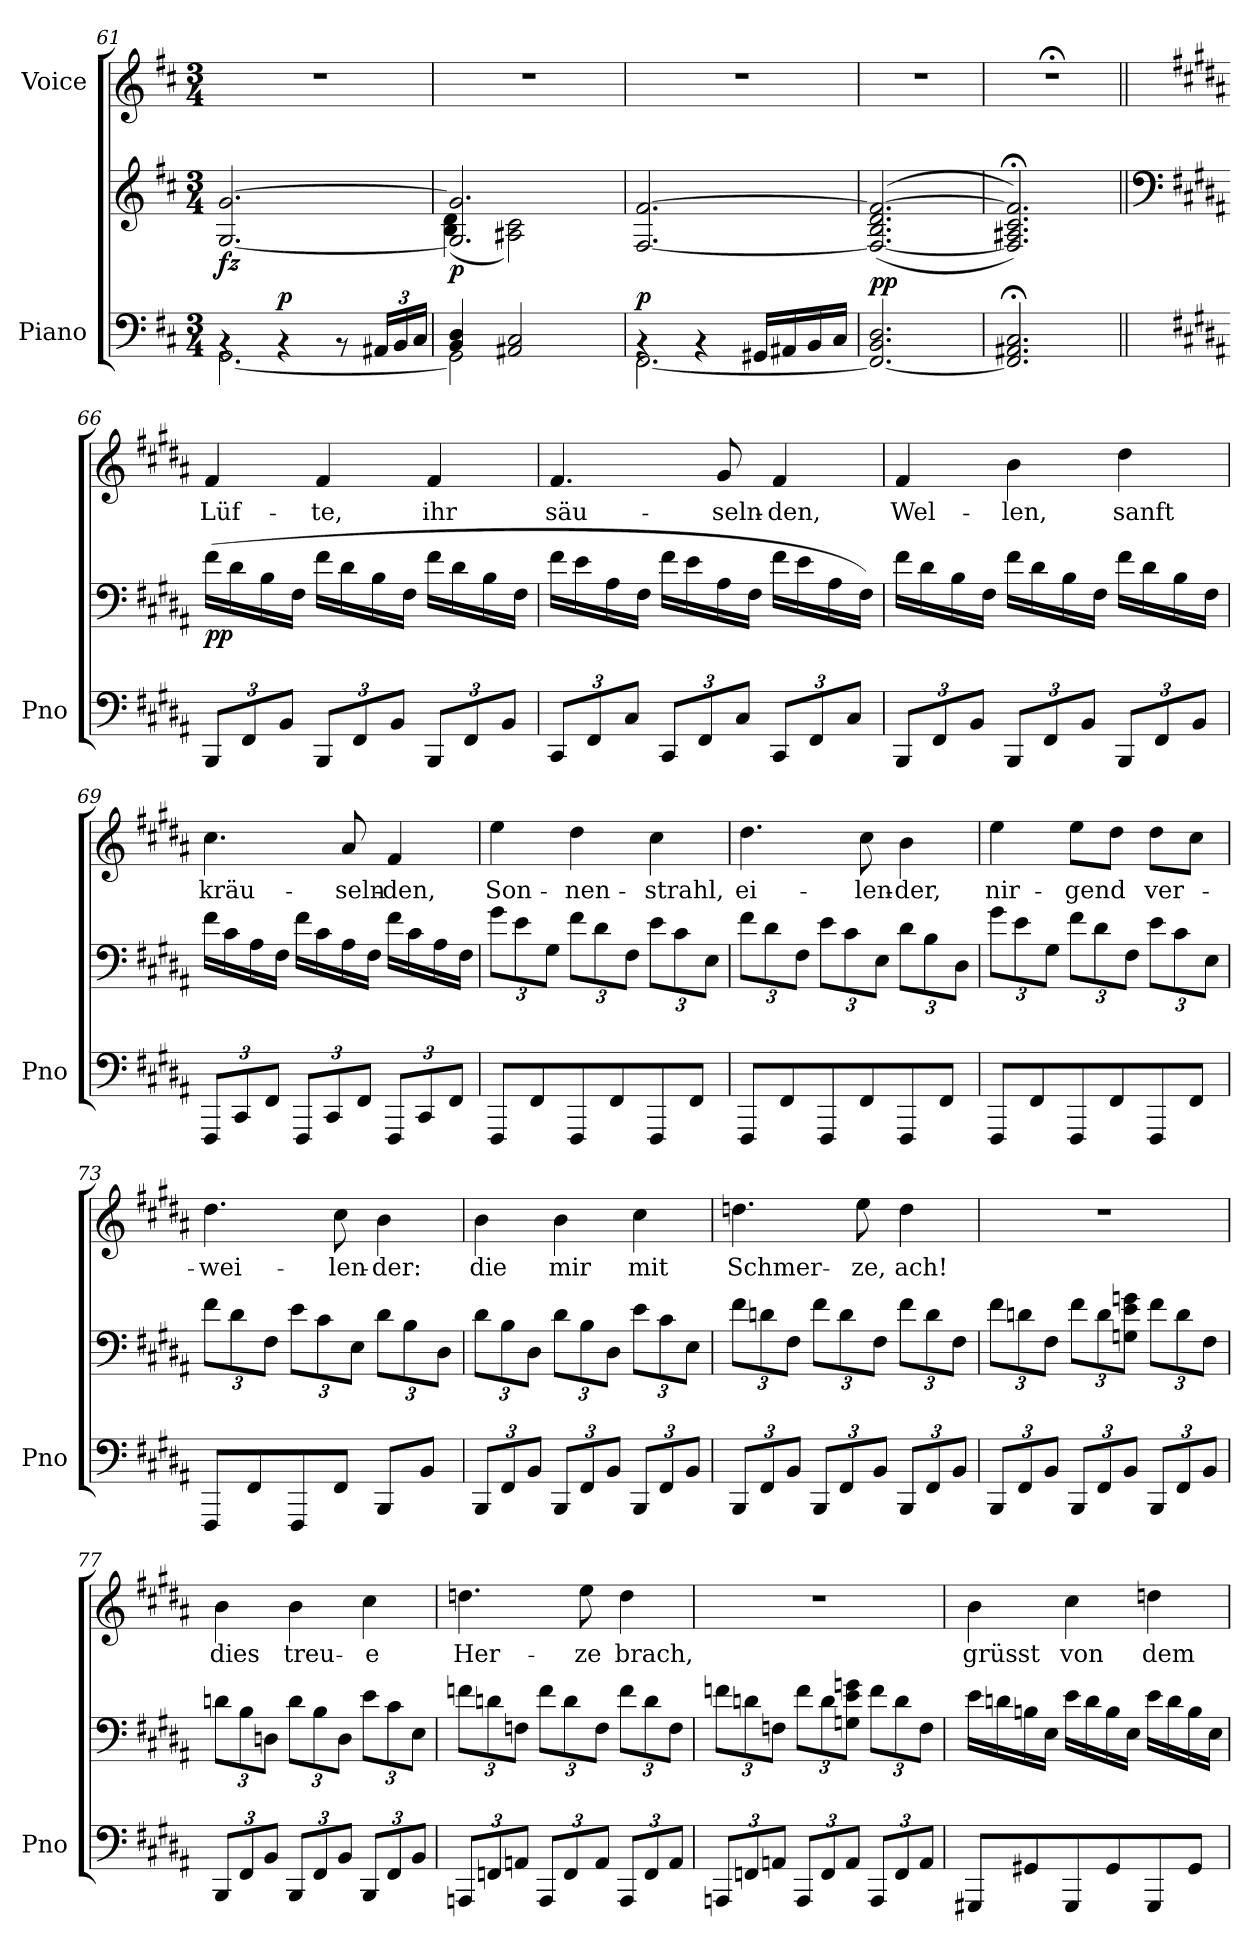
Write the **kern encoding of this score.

**kern	**kern	**dynam	**kern	**text
*part2	*part2	*part2	*part1	*part1
*staff3	*staff2	*staff2/3	*staff1	*staff1
*I"Piano	*	*	*I"Voice	*
*I'Pno	*	*	*	*
*clefF4	*clefG2	*	*clefG2	*
*k[f#c#]	*k[f#c#]	*	*k[f#c#]	*
*M3/4	*M3/4	*	*M3/4	*
=61	=61	=61	=61	=61
*^	*	*	*	*
!	!	!	!LO:DY:b	!	!
4rBB	[2.GG\	[2.G/ [2.g/	fz	2.r	.
!	!	!	!LO:DY:a=2	!	!
4rBB	.	.	p	.	.
8rBB	.	.	.	.	.
*Xbrackettup	*	*	*	*	*
24AA#X/LL	.	.	.	.	.
24BB/	.	.	.	.	.
24C#/JJ	.	.	.	.	.
=62	=62	=62	=62	=62	=62
*	*	*^	*	*	*
!	!	!	!	!LO:DY:b	!	!
4BB/ 4D/	2GG\]	2.G/] 2.g/]	(<4B\ 4d\	p	2.r	.
2AA#X/ 2C#/	.	.	2A#X\ 2c#\)	.	.	.
.	4ryy	.	.	.	.	.
*	*	*v	*v	*	*	*
=63	=63	=63	=63	=63	=63
!	!	!	!LO:DY:a=2	!	!
4rBB	[2.FF#\	[2.F#/ [2.f#/	p	2.r	.
4rBB	.	.	.	.	.
16GG#X/LL	.	.	.	.	.
16AA#X/	.	.	.	.	.
16BB/	.	.	.	.	.
16C#/JJ	.	.	.	.	.
*v	*v	*	*	*	*
=64	=64	=64	=64	=64
!	!	!LO:DY:a=2	!	!
2.FF#/_ 2.BB/ 2.D/	(>(>2.F#/_ 2.B/ 2.d/ 2.f#/_	pp	2.r	.
=65	=65	=65	=65	=65
2.FF#/];< 2.AA#X/;< 2.C#/;<	2.F#/];< 2.A#X/;< 2.c#/;< 2.f#/];<))	.	2.r;<	.
!!LO:PB:g=z
=66||	=66||	=66||	=66||	=66||
*	*clefF4	*	*	*
*k[f#c#g#d#a#]	*k[f#c#g#d#a#]	*	*k[f#c#g#d#a#]	*
!	!	!LO:DY:b	!	!LO:LY:b
12BBB/L	(>16f#\LL	pp	4f#/	Lüf-
.	16d#\	.	.	.
12FF#/	.	.	.	.
.	16B\	.	.	.
12BB/J	.	.	.	.
.	16F#\JJ	.	.	.
!	!	!	!	!LO:LY:b
12BBB/L	16f#\LL	.	4f#/	-te,
.	16d#\	.	.	.
12FF#/	.	.	.	.
.	16B\	.	.	.
12BB/J	.	.	.	.
.	16F#\JJ	.	.	.
!	!	!	!	!LO:LY:b
12BBB/L	16f#\LL	.	4f#/	ihr
.	16d#\	.	.	.
12FF#/	.	.	.	.
.	16B\	.	.	.
12BB/J	.	.	.	.
.	16F#\JJ	.	.	.
=67	=67	=67	=67	=67
!	!	!	!	!LO:LY:b
12CC#/L	16f#\LL	.	4.f#/	säu-
.	16e\	.	.	.
12FF#/	.	.	.	.
.	16A#\	.	.	.
12C#/J	.	.	.	.
.	16F#\JJ	.	.	.
12CC#/L	16f#\LL	.	.	.
.	16e\	.	.	.
12FF#/	.	.	.	.
!	!	!	!	!LO:LY:b
.	16A#\	.	8g#/	-seln-
12C#/J	.	.	.	.
.	16F#\JJ	.	.	.
!	!	!	!	!LO:LY:b
12CC#/L	16f#\LL	.	4f#/	-den,
.	16e\	.	.	.
12FF#/	.	.	.	.
.	16A#\	.	.	.
12C#/J	.	.	.	.
.	16F#\JJ)	.	.	.
=68	=68	=68	=68	=68
!	!	!	!	!LO:LY:b
12BBB/L	16f#\LL	.	4f#/	Wel-
.	16d#\	.	.	.
12FF#/	.	.	.	.
.	16B\	.	.	.
12BB/J	.	.	.	.
.	16F#\JJ	.	.	.
!	!	!	!	!LO:LY:b
12BBB/L	16f#\LL	.	4b\	-len,
.	16d#\	.	.	.
12FF#/	.	.	.	.
.	16B\	.	.	.
12BB/J	.	.	.	.
.	16F#\JJ	.	.	.
!	!	!	!	!LO:LY:b
12BBB/L	16f#\LL	.	4dd#\	sanft
.	16d#\	.	.	.
12FF#/	.	.	.	.
.	16B\	.	.	.
12BB/J	.	.	.	.
.	16F#\JJ	.	.	.
!!LO:LB:g=z
=69	=69	=69	=69	=69
!	!	!	!	!LO:LY:b
12FFF#/L	16f#\LL	.	4.cc#\	kräu-
.	16c#\	.	.	.
12CC#/	.	.	.	.
.	16A#\	.	.	.
12FF#/J	.	.	.	.
.	16F#\JJ	.	.	.
12FFF#/L	16f#\LL	.	.	.
.	16c#\	.	.	.
12CC#/	.	.	.	.
!	!	!	!	!LO:LY:b
.	16A#\	.	8a#/	-seln-
12FF#/J	.	.	.	.
.	16F#\JJ	.	.	.
!	!	!	!	!LO:LY:b
12FFF#/L	16f#\LL	.	4f#/	-den,
.	16c#\	.	.	.
12CC#/	.	.	.	.
.	16A#\	.	.	.
12FF#/J	.	.	.	.
.	16F#\JJ	.	.	.
!!LO:PB:g=z
=70	=70	=70	=70	=70
*	*Xbrackettup	*	*	*
!	!	!	!	!LO:LY:b
8FFF#/L	12g#\L	.	4ee\	Son-
.	12e\	.	.	.
8FF#/	.	.	.	.
.	12G#\J	.	.	.
!	!	!	!	!LO:LY:b
8FFF#/	12f#\L	.	4dd#\	-nen-
.	12d#\	.	.	.
8FF#/	.	.	.	.
.	12F#\J	.	.	.
!	!	!	!	!LO:LY:b
8FFF#/	12e\L	.	4cc#\	-strahl,
.	12c#\	.	.	.
8FF#/J	.	.	.	.
.	12E\J	.	.	.
=71	=71	=71	=71	=71
!	!	!	!	!LO:LY:b
8FFF#/L	12f#\L	.	4.dd#\	ei-
.	12d#\	.	.	.
8FF#/	.	.	.	.
.	12F#\J	.	.	.
8FFF#/	12e\L	.	.	.
.	12c#\	.	.	.
!	!	!	!	!LO:LY:b
8FF#/	.	.	8cc#\	-len-
.	12E\J	.	.	.
!	!	!	!	!LO:LY:b
8FFF#/	12d#\L	.	4b\	-der,
.	12B\	.	.	.
8FF#/J	.	.	.	.
.	12D#\J	.	.	.
=72	=72	=72	=72	=72
!	!	!	!	!LO:LY:b
8FFF#/L	12g#\L	.	4ee\	nir-
.	12e\	.	.	.
8FF#/	.	.	.	.
.	12G#\J	.	.	.
!	!	!	!	!LO:LY:b
8FFF#/	12f#\L	.	8ee\L	-gend
.	12d#\	.	.	.
8FF#/	.	.	8dd#\J	.
.	12F#\J	.	.	.
!	!	!	!	!LO:LY:b
8FFF#/	12e\L	.	8dd#\L	ver-
.	12c#\	.	.	.
8FF#/J	.	.	8cc#\J	.
.	12E\J	.	.	.
=73	=73	=73	=73	=73
!	!	!	!	!LO:LY:b
8FFF#/L	12f#\L	.	4.dd#\	-wei-
.	12d#\	.	.	.
8FF#/	.	.	.	.
.	12F#\J	.	.	.
8FFF#/	12e\L	.	.	.
.	12c#\	.	.	.
!	!	!	!	!LO:LY:b
8FF#/J	.	.	8cc#\	-len-
.	12E\J	.	.	.
!	!	!	!	!LO:LY:b
8BBB/L	12d#\L	.	4b\	-der:
.	12B\	.	.	.
8BB/J	.	.	.	.
.	12D#\J	.	.	.
!!LO:LB:g=z
=74	=74	=74	=74	=74
!	!	!	!	!LO:LY:b
12BBB/L	12d#\L	.	4b\	die
12FF#/	12B\	.	.	.
12BB/J	12D#\J	.	.	.
!	!	!	!	!LO:LY:b
12BBB/L	12d#\L	.	4b\	mir
12FF#/	12B\	.	.	.
12BB/J	12D#\J	.	.	.
!	!	!	!	!LO:LY:b
12BBB/L	12e\L	.	4cc#\	mit
12FF#/	12c#\	.	.	.
12BB/J	12E\J	.	.	.
!!LO:LB:g=z
=75	=75	=75	=75	=75
!	!	!	!	!LO:LY:b
12BBB/L	12f#\L	.	4.ddn\	Schmer-
12FF#/	12dn\	.	.	.
12BB/J	12F#\J	.	.	.
12BBB/L	12f#\L	.	.	.
12FF#/	12d\	.	.	.
!	!	!	!	!LO:LY:b
.	.	.	8ee\	-ze,
12BB/J	12F#\J	.	.	.
!	!	!	!	!LO:LY:b
12BBB/L	12f#\L	.	4dd\	ach!
12FF#/	12d\	.	.	.
12BB/J	12F#\J	.	.	.
=76	=76	=76	=76	=76
12BBB/L	12f#\L	.	2.r	.
12FF#/	12dn\	.	.	.
12BB/J	12F#\J	.	.	.
12BBB/L	12f#\L	.	.	.
12FF#/	12d\	.	.	.
12BB/J	12Gn\ 12e\ 12gn\J	.	.	.
12BBB/L	12f#\L	.	.	.
12FF#/	12d\	.	.	.
12BB/J	12F#\J	.	.	.
=77	=77	=77	=77	=77
!	!	!	!	!LO:LY:b
12BBB/L	12dn\L	.	4b\	dies
12FF#/	12B\	.	.	.
12BB/J	12Dn\J	.	.	.
!	!	!	!	!LO:LY:b
12BBB/L	12d\L	.	4b\	treu-
12FF#/	12B\	.	.	.
12BB/J	12D\J	.	.	.
!	!	!	!	!LO:LY:b
12BBB/L	12e\L	.	4cc#\	-e
12FF#/	12c#\	.	.	.
12BB/J	12E\J	.	.	.
=78	=78	=78	=78	=78
!	!	!	!	!LO:LY:b
12AAAn/L	12fn\L	.	4.ddn\	Her-
12FFn/	12dn\	.	.	.
12AAn/J	12Fn\J	.	.	.
12AAA/L	12f\L	.	.	.
12FF/	12d\	.	.	.
!	!	!	!	!LO:LY:b
.	.	.	8ee\	-ze
12AA/J	12F\J	.	.	.
!	!	!	!	!LO:LY:b
12AAA/L	12f\L	.	4dd\	brach,
12FF/	12d\	.	.	.
12AA/J	12F\J	.	.	.
!!LO:LB:g=z
=79	=79	=79	=79	=79
12AAAn/L	12fn\L	.	2.r	.
12FFn/	12dn\	.	.	.
12AAn/J	12Fn\J	.	.	.
12AAA/L	12f\L	.	.	.
12FF/	12d\	.	.	.
12AA/J	12Gn\ 12e\ 12gn\J	.	.	.
12AAA/L	12f\L	.	.	.
12FF/	12d\	.	.	.
12AA/J	12F\J	.	.	.
!!LO:PB:g=z
=80	=80	=80	=80	=80
!	!	!	!	!LO:LY:b
8GGG#X/L	16e\LL	.	4b\	grüsst
.	16dn\	.	.	.
8GG#X/	16Bn\	.	.	.
.	16E\JJ	.	.	.
!	!	!	!	!LO:LY:b
8GGG#/	16e\LL	.	4cc#\	von
.	16d\	.	.	.
8GG#/	16B\	.	.	.
.	16E\JJ	.	.	.
!	!	!	!	!LO:LY:b
8GGG#/	16e\LL	.	4ddn\	dem
.	16d\	.	.	.
8GG#/J	16B\	.	.	.
.	16E\JJ	.	.	.
=	=	=	=	=
*-	*-	*-	*-	*-
